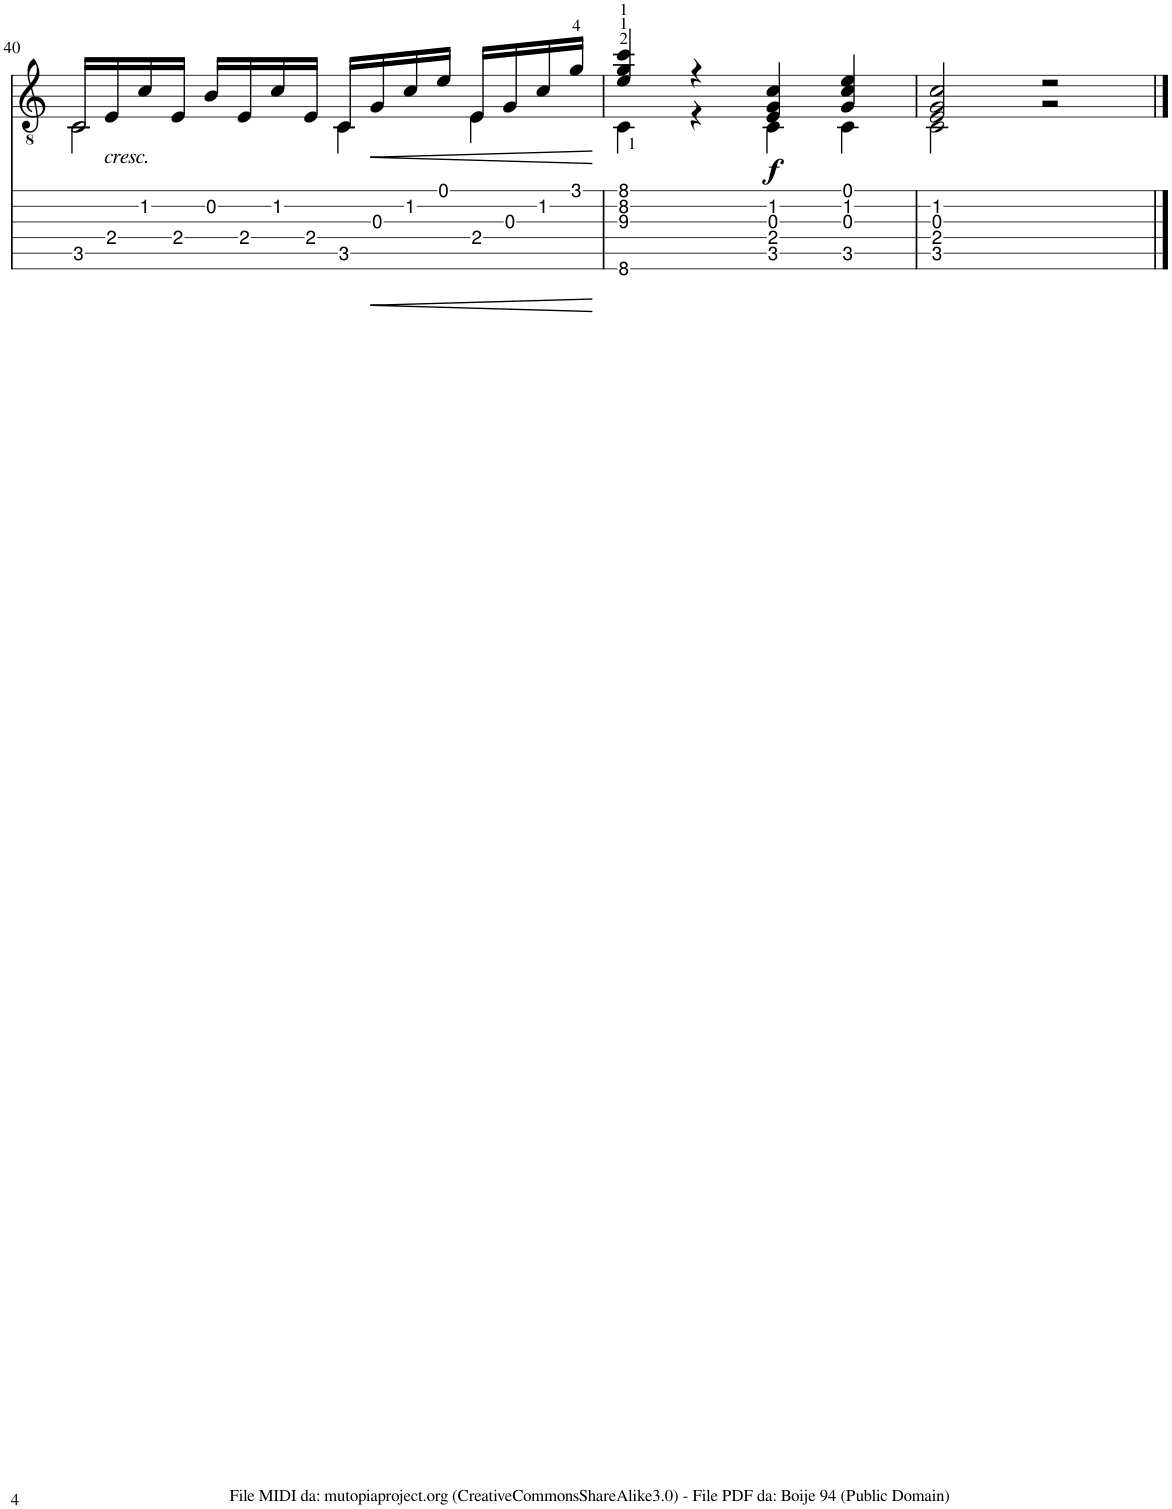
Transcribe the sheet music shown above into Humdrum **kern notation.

**kern	**kern	**dynam
*part1	*part1	*part1
*staff2	*staff1	*staff1/2
*I"Guitar	*	*
*I'Guit.	*	*
!!LO:PB:g=z
*	*clefGv2	*
*k[]	*k[]	*
*M4/4	*M4/4	*
*met(c)	*met(c)	*
=40	=40	=40
*^	*	*
!	!	!LO:N:head=open	!
*	*	*^	*
16CLL	2C	16C/LL	2C\	.
!	!	!LO:TX:b:i:t=cresc.	!	!
16EJ	.	16E/	.	.
16cL	.	16c/	.	.
16EJJ	.	16E/JJ	.	.
16BLL	.	16B/LL	.	.
16EJ	.	16E/	.	.
16cL	.	16c/	.	.
16EJJ	.	16E/JJ	.	.
16CLL	4C	16C/LL	4C\	.
!	!	!	!	!LO:HP:b
16GJ	.	16G/	.	<
16cL	.	16c/	.	.
16eJJ	.	16e/JJ	.	.
16ELL	4E	16E/LL	4E\	.
16GJ	.	16G/	.	.
16cL	.	16c/	.	.
16gJJ	.	16g/JJ	.	.
*v	*v	*	*	*
*	*v	*v	*
.	.	[
=41	=41	=41
*^	*^	*
4e 4g 4cc	4C	4e/ 4g/ 4cc/	4C\	.
4r	4r	4r	4r	.
!	!	!	!	!LO:DY:b
4E 4G 4c	4C	4E/ 4G/ 4c/	4C\	f
4G 4c 4e	4C	4G/ 4c/ 4e/	4C\	.
=42	=42	=42	=42	=42
2E 2G 2c	2C	2E/ 2G/ 2c/	2C\	.
2r	2r	2r	2r	.
*v	*v	*	*	*
*	*v	*v	*
==	==	==
*-	*-	*-
